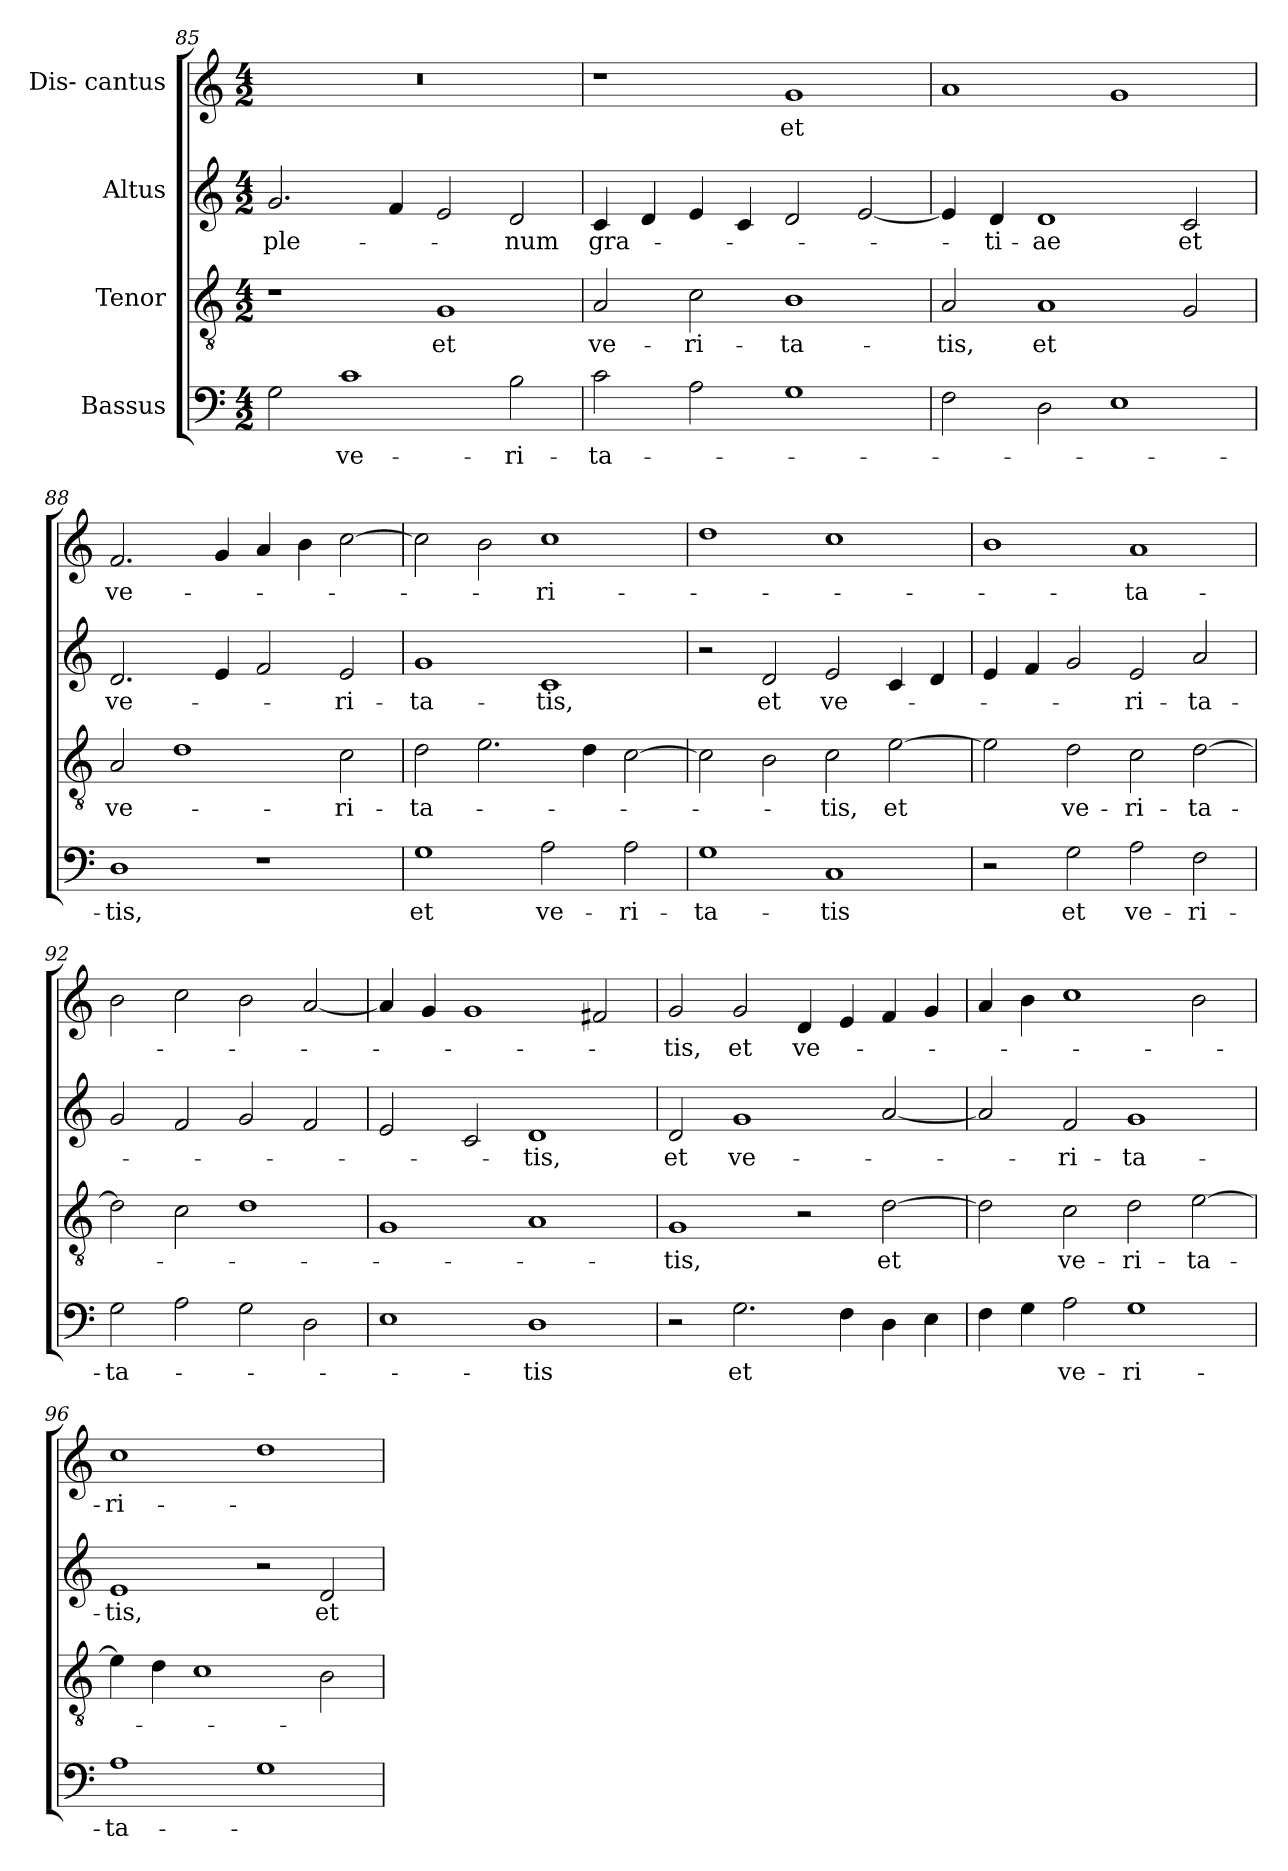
**kern	**text	**kern	**text	**kern	**text	**kern	**text
*part4	*part4	*part3	*part3	*part2	*part2	*part1	*part1
*staff4	*staff4	*staff3	*staff3	*staff2	*staff2	*staff1	*staff1
*I"Bassus	*	*I"Tenor	*	*I"Altus	*	*I"Dis- cantus	*
*clefF4	*	*clefGv2	*	*clefG2	*	*clefG2	*
*k[]	*	*k[]	*	*k[]	*	*k[]	*
*M4/2	*	*M4/2	*	*M4/2	*	*M4/2	*
=85	=85	=85	=85	=85	=85	=85	=85
!	!	!	!	!	!LO:LY:b	!	!
2G\	.	1r	.	2.g/	ple-	0r	.
!	!LO:LY:b	!	!	!	!	!	!
1c	ve-	.	.	.	.	.	.
.	.	.	.	4f/	.	.	.
!	!	!	!LO:LY:b	!	!	!	!
.	.	1G	et	2e/	.	.	.
!	!LO:LY:b	!	!	!	!LO:LY:b	!	!
2B\	-ri-	.	.	2d/	-num	.	.
!!LO:PB:g=z
=86	=86	=86	=86	=86	=86	=86	=86
!	!LO:LY:b	!	!LO:LY:b	!	!LO:LY:b	!	!
2c\	-ta-	2A/	ve-	4c/	gra-	1r	.
.	.	.	.	4d/	.	.	.
!	!	!	!LO:LY:b	!	!	!	!
2A\	.	2c\	-ri-	4e/	.	.	.
.	.	.	.	4c/	.	.	.
!	!	!	!LO:LY:b	!	!	!	!LO:LY:b
1G	.	1B	-ta-	2d/	.	1g	et
.	.	.	.	[2e/	.	.	.
=87	=87	=87	=87	=87	=87	=87	=87
!	!	!	!LO:LY:b	!	!	!	!
2F\	.	2A/	-tis,	4e/]	.	1a	.
!	!	!	!	!	!LO:LY:b	!	!
.	.	.	.	4d/	-ti-	.	.
!	!	!	!LO:LY:b	!	!LO:LY:b	!	!
2D\	.	1A	et	1d	-ae	.	.
1E	.	.	.	.	.	1g	.
!	!	!	!	!	!LO:LY:b	!	!
.	.	2G/	.	2c/	et	.	.
=88	=88	=88	=88	=88	=88	=88	=88
!	!LO:LY:b	!	!LO:LY:b	!	!LO:LY:b	!	!LO:LY:b
1D	-tis,	2A/	ve-	2.d/	ve-	2.f/	ve-
.	.	1d	.	.	.	.	.
.	.	.	.	4e/	.	4g/	.
1r	.	.	.	2f/	.	4a/	.
.	.	.	.	.	.	4b\	.
!	!	!	!LO:LY:b	!	!LO:LY:b	!	!
.	.	2c\	ri-	2e/	-ri-	[2cc	.
=89	=89	=89	=89	=89	=89	=89	=89
!	!LO:LY:b	!	!LO:LY:b	!	!LO:LY:b	!	!
1G	et	2d\	ta-	1g	-ta-	2cc\]	.
.	.	2.e\	.	.	.	2b\	.
!	!LO:LY:b	!	!	!	!LO:LY:b	!	!LO:LY:b
2A\	ve-	.	.	1c	-tis,	1cc	ri-
.	.	4d\	.	.	.	.	.
!	!LO:LY:b	!	!	!	!	!	!
2A\	-ri-	[2c	.	.	.	.	.
=90	=90	=90	=90	=90	=90	=90	=90
!	!LO:LY:b	!	!	!	!	!	!
1G	-ta-	2c\]	.	2r	.	1dd	.
!	!	!	!	!	!LO:LY:b	!	!
.	.	2B\	.	2d/	et	.	.
!	!LO:LY:b	!	!LO:LY:b	!	!LO:LY:b	!	!
1C	-tis	2c\	-tis,	2e/	ve-	1cc	.
!	!	!	!LO:LY:b	!	!	!	!
.	.	[2e	et	4c/	.	.	.
.	.	.	.	4d/	.	.	.
!!LO:LB:g=z
=91	=91	=91	=91	=91	=91	=91	=91
2r	.	2e\]	.	4e/	.	1b	.
.	.	.	.	4f/	.	.	.
!	!LO:LY:b	!	!LO:LY:b	!	!	!	!
2G\	et	2d\	ve-	2g/	.	.	.
!	!LO:LY:b	!	!LO:LY:b	!	!LO:LY:b	!	!LO:LY:b
2A\	ve-	2c\	-ri-	2e/	-ri-	1a	-ta-
!	!LO:LY:b	!	!LO:LY:b	!	!LO:LY:b	!	!
2F\	-ri-	[2d	-ta-	2a/	-ta-	.	.
=92	=92	=92	=92	=92	=92	=92	=92
!	!LO:LY:b	!	!	!	!	!	!
2G\	-ta-	2d\]	.	2g/	.	2b\	.
2A\	.	2c\	.	2f/	.	2cc\	.
2G\	.	1d	.	2g/	.	2b\	.
2D\	.	.	.	2f/	.	[2a/	.
=93	=93	=93	=93	=93	=93	=93	=93
1E	.	1G	.	2e/	.	4a/]	.
.	.	.	.	.	.	4g/	.
.	.	.	.	2c/	.	1g	.
!	!LO:LY:b	!	!	!	!LO:LY:b	!	!
1D	-tis	1A	.	1d	tis,	.	.
.	.	.	.	.	.	2f#X/	.
=94	=94	=94	=94	=94	=94	=94	=94
!	!	!	!LO:LY:b	!	!LO:LY:b	!	!LO:LY:b
2r	.	1G	-tis,	2d/	et	2g/	-tis,
!	!LO:LY:b	!	!	!	!LO:LY:b	!	!LO:LY:b
2.G\	et	.	.	1g	ve-	2g/	et
!	!	!	!	!	!	!	!LO:LY:b
.	.	2r	.	.	.	4d/	ve-
4F\	.	.	.	.	.	4e/	.
!	!	!	!LO:LY:b	!	!	!	!
4D\	.	[2d	et	[2a	.	4f/	.
4E\	.	.	.	.	.	4g/	.
=95	=95	=95	=95	=95	=95	=95	=95
4F\	.	2d\]	.	2a/]	.	4a/	.
4G\	.	.	.	.	.	4b\	.
!	!LO:LY:b	!	!LO:LY:b	!	!LO:LY:b	!	!
2A\	ve-	2c\	ve-	2f/	-ri-	1cc	.
!	!LO:LY:b	!	!LO:LY:b	!	!LO:LY:b	!	!
1G	-ri-	2d\	-ri-	1g	-ta-	.	.
!	!	!	!LO:LY:b	!	!	!	!
.	.	[2e\	-ta-	.	.	2b\	.
!!LO:LB:g=z
=96	=96	=96	=96	=96	=96	=96	=96
!	!LO:LY:b	!	!	!	!LO:LY:b	!	!LO:LY:b
1A	-ta-	4e\]	.	1e	-tis,	1cc	-ri-
.	.	4d\	.	.	.	.	.
.	.	1c	.	.	.	.	.
1G	.	.	.	2r	.	1dd	.
!	!	!	!	!	!LO:LY:b	!	!
.	.	2B\	.	2d/	et	.	.
=	=	=	=	=	=	=	=
*-	*-	*-	*-	*-	*-	*-	*-
